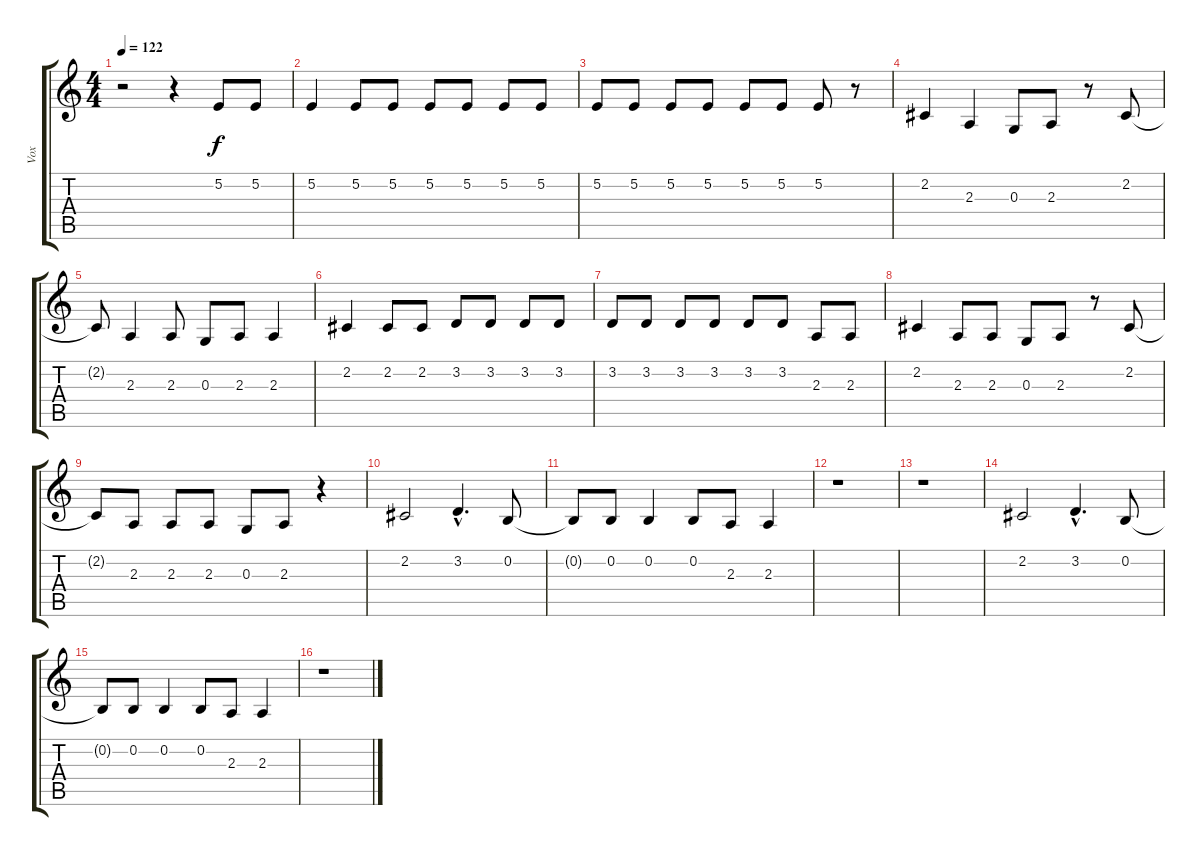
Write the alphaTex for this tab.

\track ("Vox" "Vox") {instrument bassoon}
\staff {score tabs}
\tuning (E4 B3 G3 D3 A2 E2) {hide}
\ts (4 4)
\tempo 122
\clef g2
\ks c
r.2{dy f} r.4 5.2.8 5.2.8 |
5.2.4 5.2.8 5.2.8 5.2.8 5.2.8 5.2.8 5.2.8 |
5.2.8 5.2.8 5.2.8 5.2.8 5.2.8 5.2.8 5.2.8 r.8 |
2.2.4 2.3.4 0.3.8 2.3.8 r.8 2.2.8 |
2.2{t}.8 2.3.4 2.3.8 0.3.8 2.3.8 2.3.4 |
2.2.4 2.2.8 2.2.8 3.2.8 3.2.8 3.2.8 3.2.8 |
3.2.8 3.2.8 3.2.8 3.2.8 3.2.8 3.2.8 2.3.8 2.3.8 |
2.2.4 2.3.8 2.3.8 0.3.8 2.3.8 r.8 2.2.8 |
2.2{t}.8 2.3.8 2.3.8 2.3.8 0.3.8 2.3.8 r.4 |
2.2.2 3.2{hac}.4{d} 0.2.8 |
0.2{t}.8 0.2.8 0.2.4 0.2.8 2.3.8 2.3.4 |
r.1 |
r.1 |
2.2.2 3.2{hac}.4{d} 0.2.8 |
0.2{t}.8 0.2.8 0.2.4 0.2.8 2.3.8 2.3.4 |
r.1
